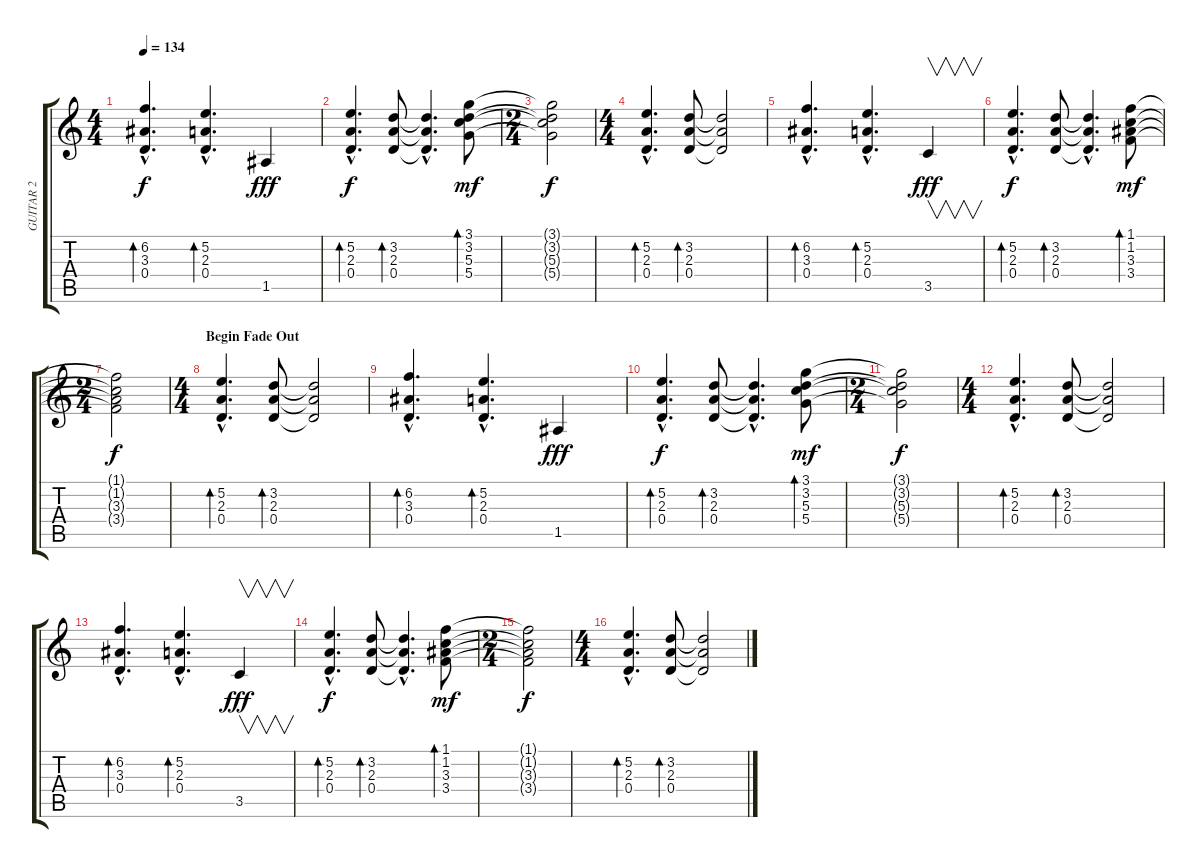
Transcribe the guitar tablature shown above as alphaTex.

\track ("GUITAR 2" "GUITAR 2") {instrument distortionguitar}
\staff {score tabs}
\tuning (E4 B3 G3 D3 A2 E2) {hide}
\ts (4 4)
\tempo 134
\clef g2
\ks c
(6.2{hac} 3.3{hac} 0.4{hac}).4{d bd 60 dy f} (5.2{hac} 2.3{hac} 0.4{hac}).4{d bd 30} 1.5.4{dy fff} |
(5.2{hac} 2.3{hac} 0.4{hac}).4{d bd 30 dy f} (3.2 2.3 0.4).8{bd 30} (3.2{hac t} 2.3{hac t} 0.4{hac t}).4{d} (3.1 3.2 5.3 5.4).8{bd 60 dy mf} |
\ts (2 4)
(3.1{t} 3.2{t} 5.3{t} 5.4{t}).2{dy f} |
\ts (4 4)
(5.2{hac} 2.3{hac} 0.4{hac}).4{d bd 60} (3.2 2.3 0.4).8{bd 30} (3.2{t} 2.3{t} 0.4{t}).2 |
(6.2{hac} 3.3{hac} 0.4{hac}).4{d bd 60} (5.2{hac} 2.3{hac} 0.4{hac}).4{d bd 30} 3.5.4{v dy fff} |
(5.2{hac} 2.3{hac} 0.4{hac}).4{d bd 30 dy f} (3.2 2.3 0.4).8{bd 30} (3.2{hac t} 2.3{hac t} 0.4{hac t}).4{d} (1.1 1.2 3.3 3.4).8{bd 60 dy mf} |
\ts (2 4)
(1.1{t} 1.2{t} 3.3{t} 3.4{t}).2{dy f} |
\ts (4 4)
\section ("" "Begin Fade Out")
(5.2{hac} 2.3{hac} 0.4{hac}).4{d bd 60 volume 10} (3.2 2.3 0.4).8{bd 30} (3.2{t} 2.3{t} 0.4{t}).2 |
(6.2{hac} 3.3{hac} 0.4{hac}).4{d bd 60} (5.2{hac} 2.3{hac} 0.4{hac}).4{d bd 30} 1.5.4{dy fff} |
(5.2{hac} 2.3{hac} 0.4{hac}).4{d bd 30 dy f volume 8} (3.2 2.3 0.4).8{bd 30} (3.2{hac t} 2.3{hac t} 0.4{hac t}).4{d} (3.1 3.2 5.3 5.4).8{bd 60 dy mf} |
\ts (2 4)
(3.1{t} 3.2{t} 5.3{t} 5.4{t}).2{dy f} |
\ts (4 4)
(5.2{hac} 2.3{hac} 0.4{hac}).4{d bd 60} (3.2 2.3 0.4).8{bd 30} (3.2{t} 2.3{t} 0.4{t}).2 |
(6.2{hac} 3.3{hac} 0.4{hac}).4{d bd 60 volume 7} (5.2{hac} 2.3{hac} 0.4{hac}).4{d bd 30} 3.5.4{v dy fff} |
(5.2{hac} 2.3{hac} 0.4{hac}).4{d bd 30 dy f} (3.2 2.3 0.4).8{bd 30} (3.2{hac t} 2.3{hac t} 0.4{hac t}).4{d} (1.1 1.2 3.3 3.4).8{bd 60 dy mf} |
\ts (2 4)
(1.1{t} 1.2{t} 3.3{t} 3.4{t}).2{dy f} |
\ts (4 4)
(5.2{hac} 2.3{hac} 0.4{hac}).4{d bd 60 volume 5} (3.2 2.3 0.4).8{bd 30} (3.2{t} 2.3{t} 0.4{t}).2
